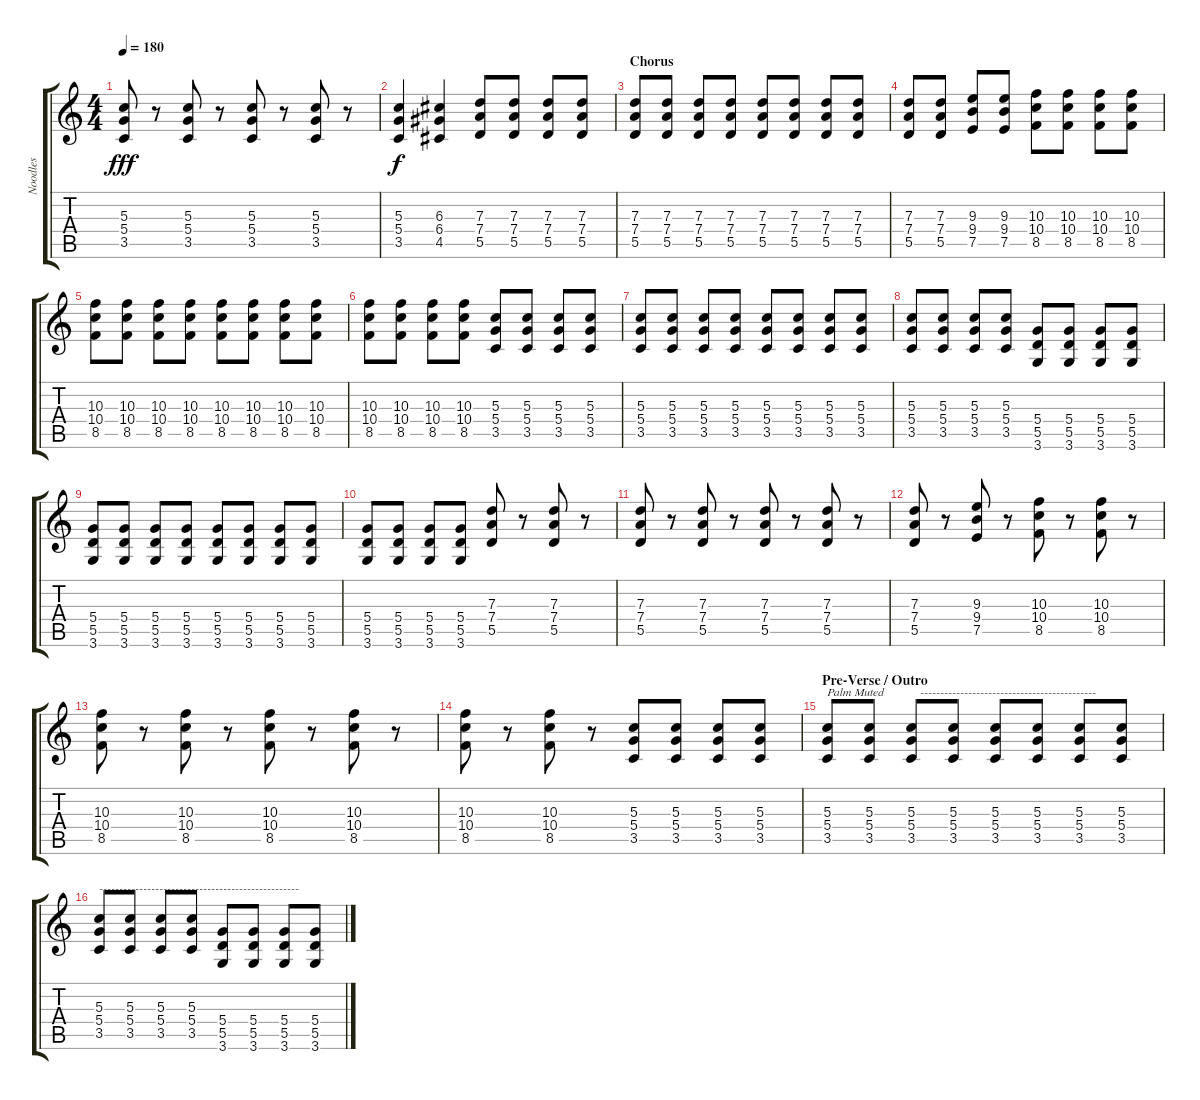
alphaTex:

\track ("Noodles" "Noodles") {instrument distortionguitar}
\staff {score tabs}
\tuning (E4 B3 G3 D3 A2 E2) {hide}
\ts (4 4)
\tempo 180
\clef g2
\ks c
(5.3 5.4 3.5).8{dy fff} r.8 (5.3 5.4 3.5).8 r.8 (5.3 5.4 3.5).8 r.8 (5.3 5.4 3.5).8 r.8 |
(5.3 5.4 3.5).4{dy f} (6.3 6.4 4.5).4 (7.3 7.4 5.5).8 (7.3 7.4 5.5).8 (7.3 7.4 5.5).8 (7.3 7.4 5.5).8 |
\section ("" "Chorus")
(7.3 7.4 5.5).8 (7.3 7.4 5.5).8 (7.3 7.4 5.5).8 (7.3 7.4 5.5).8 (7.3 7.4 5.5).8 (7.3 7.4 5.5).8 (7.3 7.4 5.5).8 (7.3 7.4 5.5).8 |
(7.3 7.4 5.5).8 (7.3 7.4 5.5).8 (9.3 9.4 7.5).8 (9.3 9.4 7.5).8 (10.3 10.4 8.5).8 (10.3 10.4 8.5).8 (10.3 10.4 8.5).8 (10.3 10.4 8.5).8 |
(10.3 10.4 8.5).8 (10.3 10.4 8.5).8 (10.3 10.4 8.5).8 (10.3 10.4 8.5).8 (10.3 10.4 8.5).8 (10.3 10.4 8.5).8 (10.3 10.4 8.5).8 (10.3 10.4 8.5).8 |
(10.3 10.4 8.5).8 (10.3 10.4 8.5).8 (10.3 10.4 8.5).8 (10.3 10.4 8.5).8 (5.3 5.4 3.5).8 (5.3 5.4 3.5).8 (5.3 5.4 3.5).8 (5.3 5.4 3.5).8 |
(5.3 5.4 3.5).8 (5.3 5.4 3.5).8 (5.3 5.4 3.5).8 (5.3 5.4 3.5).8 (5.3 5.4 3.5).8 (5.3 5.4 3.5).8 (5.3 5.4 3.5).8 (5.3 5.4 3.5).8 |
(5.3 5.4 3.5).8 (5.3 5.4 3.5).8 (5.3 5.4 3.5).8 (5.3 5.4 3.5).8 (5.4 5.5 3.6).8 (5.4 5.5 3.6).8 (5.4 5.5 3.6).8 (5.4 5.5 3.6).8 |
(5.4 5.5 3.6).8 (5.4 5.5 3.6).8 (5.4 5.5 3.6).8 (5.4 5.5 3.6).8 (5.4 5.5 3.6).8 (5.4 5.5 3.6).8 (5.4 5.5 3.6).8 (5.4 5.5 3.6).8 |
(5.4 5.5 3.6).8 (5.4 5.5 3.6).8 (5.4 5.5 3.6).8 (5.4 5.5 3.6).8 (7.3 7.4 5.5).8 r.8 (7.3 7.4 5.5).8 r.8 |
(7.3 7.4 5.5).8 r.8 (7.3 7.4 5.5).8 r.8 (7.3 7.4 5.5).8 r.8 (7.3 7.4 5.5).8 r.8 |
(7.3 7.4 5.5).8 r.8 (9.3 9.4 7.5).8 r.8 (10.3 10.4 8.5).8 r.8 (10.3 10.4 8.5).8 r.8 |
(10.3 10.4 8.5).8 r.8 (10.3 10.4 8.5).8 r.8 (10.3 10.4 8.5).8 r.8 (10.3 10.4 8.5).8 r.8 |
(10.3 10.4 8.5).8 r.8 (10.3 10.4 8.5).8 r.8 (5.3 5.4 3.5).8 (5.3 5.4 3.5).8 (5.3 5.4 3.5).8 (5.3 5.4 3.5).8 |
\section ("" "Pre-Verse / Outro")
(5.3 5.4 3.5).8{txt "Palm Muted"} (5.3 5.4 3.5).8 (5.3 5.4 3.5).8{txt "   --------------------------------------------"} (5.3 5.4 3.5).8 (5.3 5.4 3.5).8 (5.3 5.4 3.5).8 (5.3 5.4 3.5).8 (5.3 5.4 3.5).8 |
(5.3 5.4 3.5).8{txt "--------------------------------------------------"} (5.3 5.4 3.5).8 (5.3 5.4 3.5).8 (5.3 5.4 3.5).8 (5.4 5.5 3.6).8 (5.4 5.5 3.6).8 (5.4 5.5 3.6).8 (5.4 5.5 3.6).8
